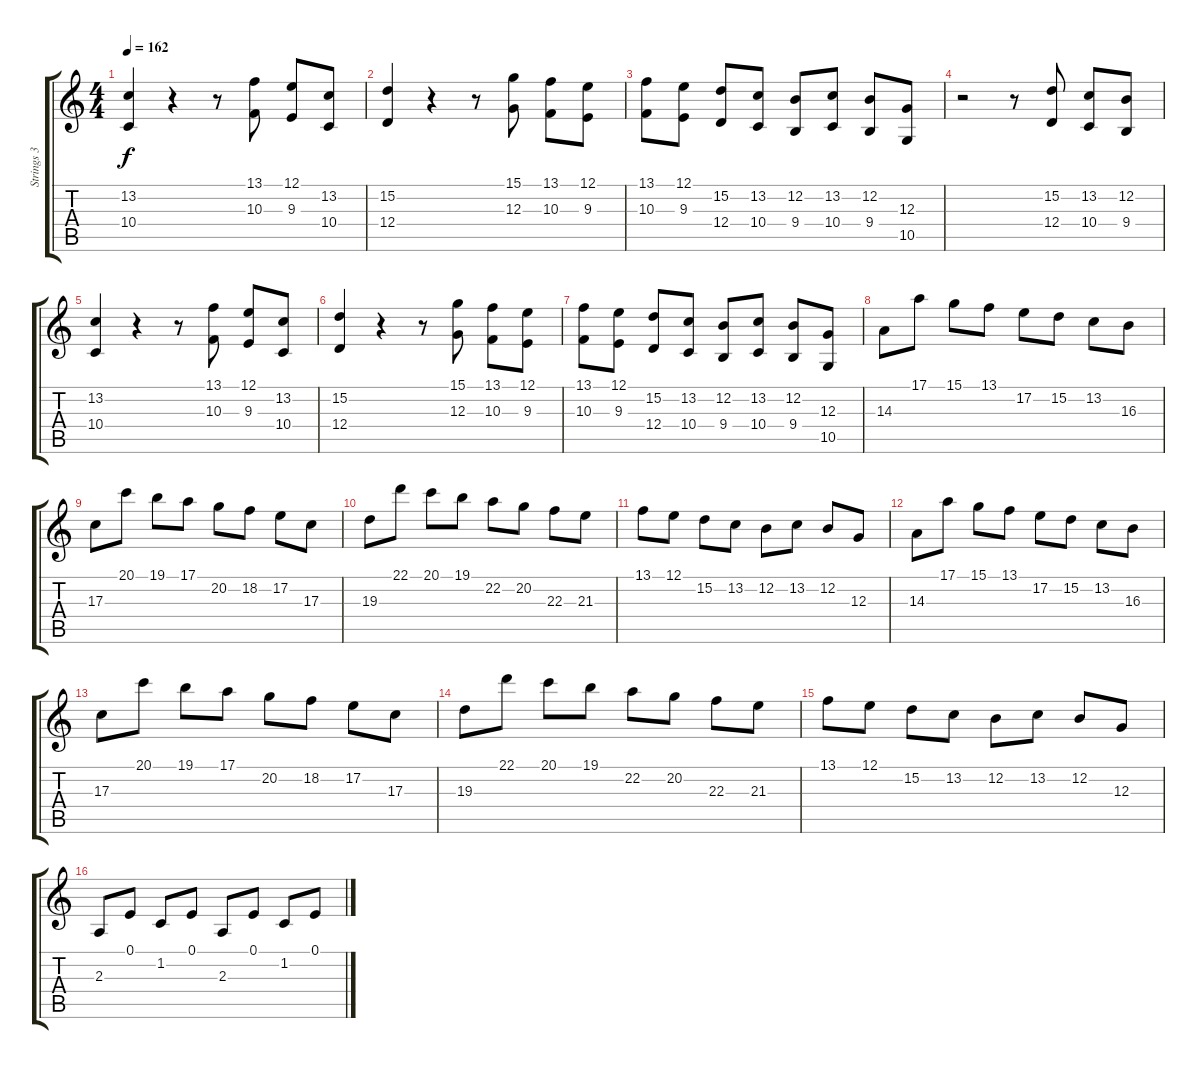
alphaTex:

\track ("Strings 3" "Strings 3") {instrument stringensemble1}
\staff {score tabs}
\tuning (E4 B3 G3 D3 A2 E2) {hide}
\ts (4 4)
\tempo 162
\clef g2
\ks c
(13.2 10.4).4{dy f} r.4 r.8 (13.1 10.3).8 (12.1 9.3).8 (13.2 10.4).8 |
(15.2 12.4).4 r.4 r.8 (15.1 12.3).8 (13.1 10.3).8 (12.1 9.3).8 |
(13.1 10.3).8 (12.1 9.3).8 (15.2 12.4).8 (13.2 10.4).8 (12.2 9.4).8 (13.2 10.4).8 (12.2 9.4).8 (12.3 10.5).8 |
r.2 r.8 (15.2 12.4).8 (13.2 10.4).8 (12.2 9.4).8 |
(13.2 10.4).4 r.4 r.8 (13.1 10.3).8 (12.1 9.3).8 (13.2 10.4).8 |
(15.2 12.4).4 r.4 r.8 (15.1 12.3).8 (13.1 10.3).8 (12.1 9.3).8 |
(13.1 10.3).8 (12.1 9.3).8 (15.2 12.4).8 (13.2 10.4).8 (12.2 9.4).8 (13.2 10.4).8 (12.2 9.4).8 (12.3 10.5).8 |
\section ("" "")
14.3.8 17.1.8 15.1.8 13.1.8 17.2.8 15.2.8 13.2.8 16.3.8 |
17.3.8 20.1.8 19.1.8 17.1.8 20.2.8 18.2.8 17.2.8 17.3.8 |
19.3.8 22.1.8 20.1.8 19.1.8 22.2.8 20.2.8 22.3.8 21.3.8 |
13.1.8 12.1.8 15.2.8 13.2.8 12.2.8 13.2.8 12.2.8 12.3.8 |
14.3.8 17.1.8 15.1.8 13.1.8 17.2.8 15.2.8 13.2.8 16.3.8 |
17.3.8 20.1.8 19.1.8 17.1.8 20.2.8 18.2.8 17.2.8 17.3.8 |
19.3.8 22.1.8 20.1.8 19.1.8 22.2.8 20.2.8 22.3.8 21.3.8 |
13.1.8 12.1.8 15.2.8 13.2.8 12.2.8 13.2.8 12.2.8 12.3.8 |
\section ("" "")
2.3.8 0.1.8 1.2.8 0.1.8 2.3.8 0.1.8 1.2.8 0.1.8
